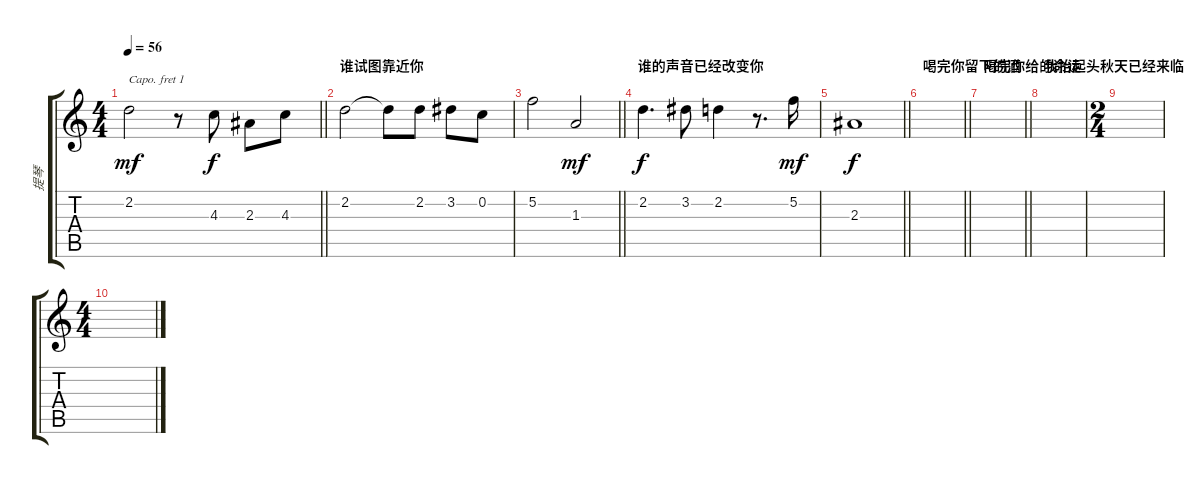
\track ("提琴" "提琴") {instrument contrabass}
\staff {score tabs}
\capo 1
\tuning (E4 B3 G3 D3 A2 E2) {hide}
\ts (4 4)
\tempo 56
\clef g2
\barLineRight lightlight
\ks c
2.2.2{dy mf} r.8 4.3.8{dy f} 2.3.8 4.3.8 |
\section ("" "谁试图靠近你")
2.2.2 2.2{t}.8 2.2.8 3.2.8 0.2.8 |
\barLineRight lightlight
5.2.2 1.3.2{dy mf} |
\section ("" "谁的声音已经改变你")
2.2.4{d dy f} 3.2.8 2.2.4 r.8{d} 5.2.16{dy mf} |
\barLineRight lightlight
2.3.1{dy f volume 4} |
\section ("" "喝完你留下的酒")
\barLineRight lightlight
|
\section ("" "喝完你给的命运")
\barLineRight lightlight
|
\section ("" "我抬起头秋天已经来临")
|
\ts (2 4)
|
\ts (4 4)
